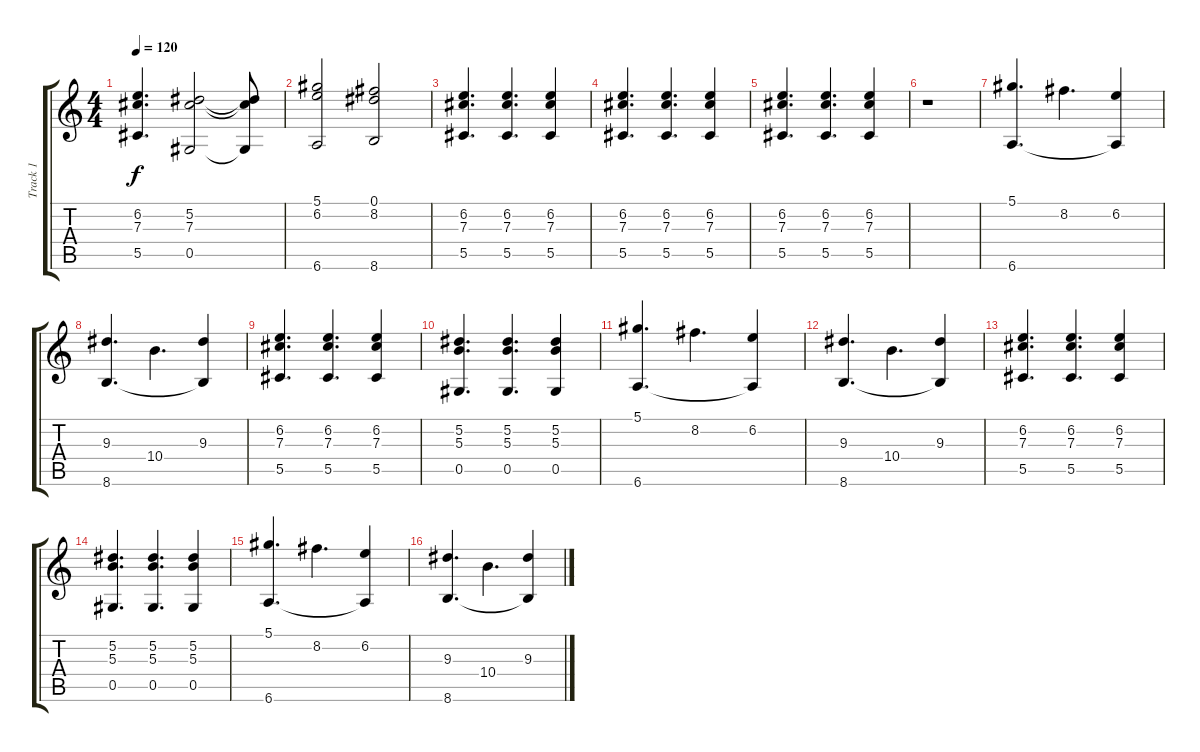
\track ("Track 1" "Track 1") {instrument acousticguitarsteel}
\staff {score tabs}
\tuning (Eb4 Bb3 Gb3 Db3 Ab2 Eb2) {hide}
\ts (4 4)
\tempo 120
\clef g2
\ks c
(6.2 7.3 5.5).4{d dy f} (5.2 7.3 0.5).2 (5.2{t} 7.3{t} 0.5{t}).8 |
(5.1 6.2 6.6).2 (0.1 8.2 8.6).2 |
(6.2 7.3 5.5).4{d} (6.2 7.3 5.5).4{d} (6.2 7.3 5.5).4 |
(6.2 7.3 5.5).4{d} (6.2 7.3 5.5).4{d} (6.2 7.3 5.5).4 |
(6.2 7.3 5.5).4{d} (6.2 7.3 5.5).4{d} (6.2 7.3 5.5).4 |
r.1 |
(5.1 6.6).4{d} 8.2.4{d} (6.2 6.6{t}).4 |
(9.3 8.6).4{d} 10.4.4{d} (9.3 8.6{t}).4 |
(6.2 7.3 5.5).4{d} (6.2 7.3 5.5).4{d} (6.2 7.3 5.5).4 |
(5.2 5.3 0.5).4{d} (5.2 5.3 0.5).4{d} (5.2 5.3 0.5).4 |
(5.1 6.6).4{d} 8.2.4{d} (6.2 6.6{t}).4 |
(9.3 8.6).4{d} 10.4.4{d} (9.3 8.6{t}).4 |
(6.2 7.3 5.5).4{d} (6.2 7.3 5.5).4{d} (6.2 7.3 5.5).4 |
(5.2 5.3 0.5).4{d} (5.2 5.3 0.5).4{d} (5.2 5.3 0.5).4 |
(5.1 6.6).4{d} 8.2.4{d} (6.2 6.6{t}).4 |
(9.3 8.6).4{d} 10.4.4{d} (9.3 8.6{t}).4
